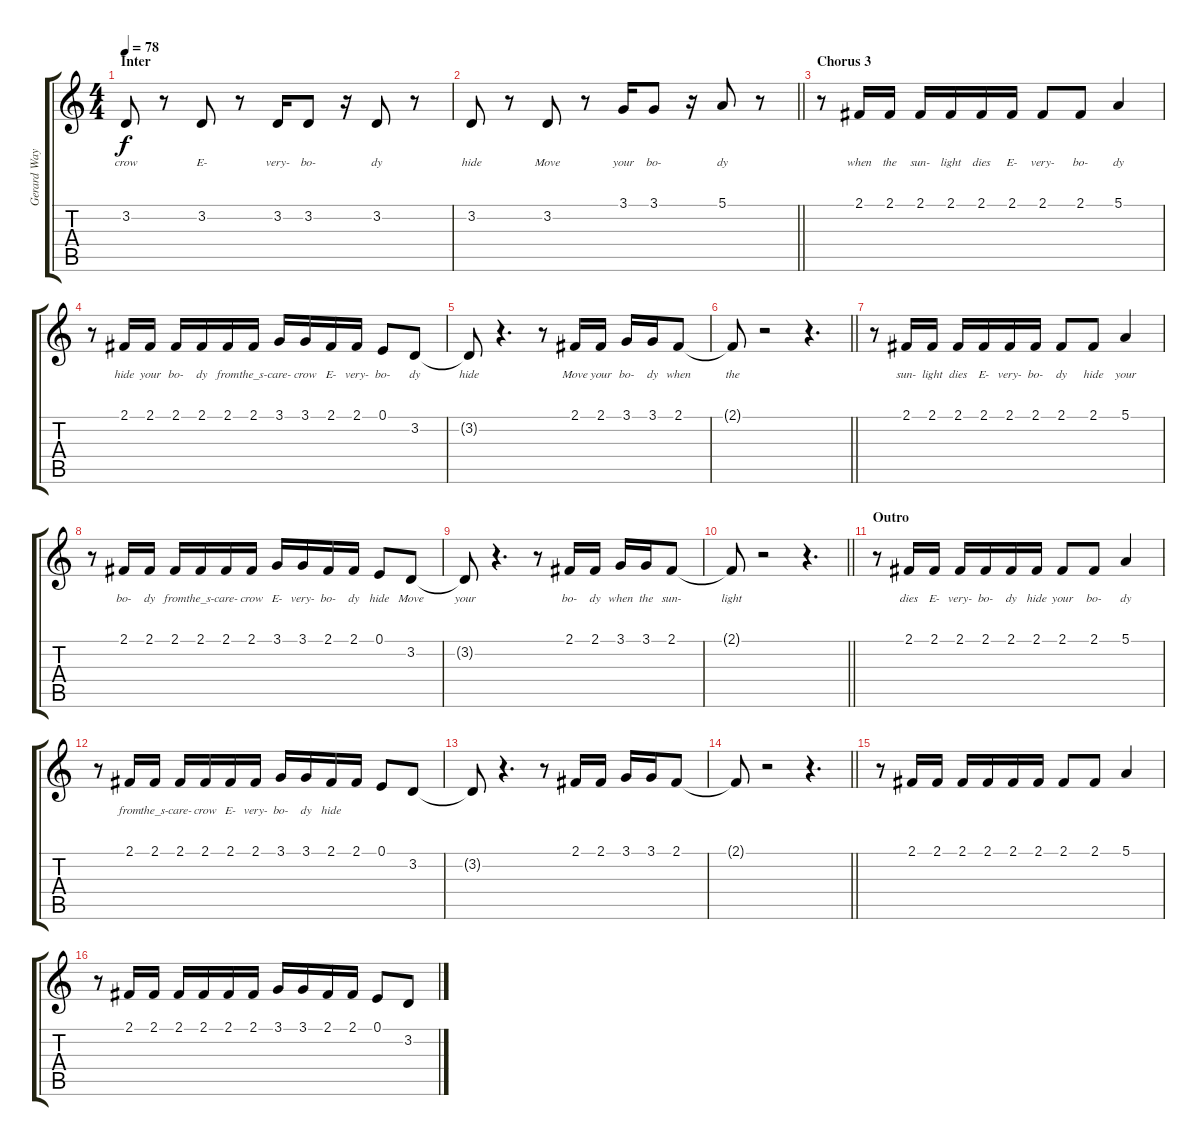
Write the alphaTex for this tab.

\track ("Gerard Way [Vocals]" "Gerard Way") {instrument clarinet}
\staff {score tabs}
\tuning (E4 B3 G3 D3 A2 E2) {hide}
\ts (4 4)
\section ("" "Inter")
\tempo 78
\clef g2
\ks c
3.2.8{lyrics (0 "crow") lyrics (1 "") lyrics (2 "") lyrics (3 "") lyrics (4 "") dy f volume 9 instrument accordion} r.8 3.2.8{lyrics (0 "E-") lyrics (1 "") lyrics (2 "") lyrics (3 "") lyrics (4 "")} r.8 3.2.16{lyrics (0 "very-") lyrics (1 "") lyrics (2 "") lyrics (3 "") lyrics (4 "")} 3.2.8{lyrics (0 "bo-") lyrics (1 "") lyrics (2 "") lyrics (3 "") lyrics (4 "")} r.16 3.2.8{lyrics (0 "dy") lyrics (1 "") lyrics (2 "") lyrics (3 "") lyrics (4 "")} r.8 |
\barLineRight lightlight
3.2.8{lyrics (0 "hide") lyrics (1 "") lyrics (2 "") lyrics (3 "") lyrics (4 "")} r.8 3.2.8{lyrics (0 "Move") lyrics (1 "") lyrics (2 "") lyrics (3 "") lyrics (4 "")} r.8 3.1.16{lyrics (0 "your") lyrics (1 "") lyrics (2 "") lyrics (3 "") lyrics (4 "")} 3.1.8{lyrics (0 "bo-") lyrics (1 "") lyrics (2 "") lyrics (3 "") lyrics (4 "")} r.16 5.1.8{lyrics (0 "dy") lyrics (1 "") lyrics (2 "") lyrics (3 "") lyrics (4 "")} r.8 |
\section ("" "Chorus 3")
r.8 2.1.16{lyrics (0 "when") lyrics (1 "") lyrics (2 "") lyrics (3 "") lyrics (4 "") volume 15 instrument clarinet} 2.1.16{lyrics (0 "the") lyrics (1 "") lyrics (2 "") lyrics (3 "") lyrics (4 "")} 2.1.16{lyrics (0 "sun-") lyrics (1 "") lyrics (2 "") lyrics (3 "") lyrics (4 "")} 2.1.16{lyrics (0 "light") lyrics (1 "") lyrics (2 "") lyrics (3 "") lyrics (4 "")} 2.1.16{lyrics (0 "dies") lyrics (1 "") lyrics (2 "") lyrics (3 "") lyrics (4 "")} 2.1.16{lyrics (0 "E-") lyrics (1 "") lyrics (2 "") lyrics (3 "") lyrics (4 "")} 2.1.8{lyrics (0 "very-") lyrics (1 "") lyrics (2 "") lyrics (3 "") lyrics (4 "")} 2.1.8{lyrics (0 "bo-") lyrics (1 "") lyrics (2 "") lyrics (3 "") lyrics (4 "")} 5.1.4{lyrics (0 "dy") lyrics (1 "") lyrics (2 "") lyrics (3 "") lyrics (4 "")} |
r.8 2.1.16{lyrics (0 "hide") lyrics (1 "") lyrics (2 "") lyrics (3 "") lyrics (4 "")} 2.1.16{lyrics (0 "your") lyrics (1 "") lyrics (2 "") lyrics (3 "") lyrics (4 "")} 2.1.16{lyrics (0 "bo-") lyrics (1 "") lyrics (2 "") lyrics (3 "") lyrics (4 "")} 2.1.16{lyrics (0 "dy") lyrics (1 "") lyrics (2 "") lyrics (3 "") lyrics (4 "")} 2.1.16{lyrics (0 "from") lyrics (1 "") lyrics (2 "") lyrics (3 "") lyrics (4 "")} 2.1.16{lyrics (0 "the_s-") lyrics (1 "") lyrics (2 "") lyrics (3 "") lyrics (4 "")} 3.1.16{lyrics (0 "care-") lyrics (1 "") lyrics (2 "") lyrics (3 "") lyrics (4 "")} 3.1.16{lyrics (0 "crow") lyrics (1 "") lyrics (2 "") lyrics (3 "") lyrics (4 "")} 2.1.16{lyrics (0 "E-") lyrics (1 "") lyrics (2 "") lyrics (3 "") lyrics (4 "")} 2.1.16{lyrics (0 "very-") lyrics (1 "") lyrics (2 "") lyrics (3 "") lyrics (4 "")} 0.1.8{lyrics (0 "bo-") lyrics (1 "") lyrics (2 "") lyrics (3 "") lyrics (4 "")} 3.2.8{lyrics (0 "dy") lyrics (1 "") lyrics (2 "") lyrics (3 "") lyrics (4 "")} |
3.2{t}.8{lyrics (0 "hide") lyrics (1 "") lyrics (2 "") lyrics (3 "") lyrics (4 "")} r.4{d} r.8 2.1.16{lyrics (0 "Move") lyrics (1 "") lyrics (2 "") lyrics (3 "") lyrics (4 "")} 2.1.16{lyrics (0 "your") lyrics (1 "") lyrics (2 "") lyrics (3 "") lyrics (4 "")} 3.1.16{lyrics (0 "bo-") lyrics (1 "") lyrics (2 "") lyrics (3 "") lyrics (4 "")} 3.1.16{lyrics (0 "dy") lyrics (1 "") lyrics (2 "") lyrics (3 "") lyrics (4 "")} 2.1.8{lyrics (0 "when") lyrics (1 "") lyrics (2 "") lyrics (3 "") lyrics (4 "")} |
\barLineRight lightlight
2.1{t}.8{lyrics (0 "the") lyrics (1 "") lyrics (2 "") lyrics (3 "") lyrics (4 "")} r.2 r.4{d} |
r.8 2.1.16{lyrics (0 "sun-") lyrics (1 "") lyrics (2 "") lyrics (3 "") lyrics (4 "")} 2.1.16{lyrics (0 "light") lyrics (1 "") lyrics (2 "") lyrics (3 "") lyrics (4 "")} 2.1.16{lyrics (0 "dies") lyrics (1 "") lyrics (2 "") lyrics (3 "") lyrics (4 "")} 2.1.16{lyrics (0 "E-") lyrics (1 "") lyrics (2 "") lyrics (3 "") lyrics (4 "")} 2.1.16{lyrics (0 "very-") lyrics (1 "") lyrics (2 "") lyrics (3 "") lyrics (4 "")} 2.1.16{lyrics (0 "bo-") lyrics (1 "") lyrics (2 "") lyrics (3 "") lyrics (4 "")} 2.1.8{lyrics (0 "dy") lyrics (1 "") lyrics (2 "") lyrics (3 "") lyrics (4 "")} 2.1.8{lyrics (0 "hide") lyrics (1 "") lyrics (2 "") lyrics (3 "") lyrics (4 "")} 5.1.4{lyrics (0 "your") lyrics (1 "") lyrics (2 "") lyrics (3 "") lyrics (4 "")} |
r.8 2.1.16{lyrics (0 "bo-") lyrics (1 "") lyrics (2 "") lyrics (3 "") lyrics (4 "")} 2.1.16{lyrics (0 "dy") lyrics (1 "") lyrics (2 "") lyrics (3 "") lyrics (4 "")} 2.1.16{lyrics (0 "from") lyrics (1 "") lyrics (2 "") lyrics (3 "") lyrics (4 "")} 2.1.16{lyrics (0 "the_s-") lyrics (1 "") lyrics (2 "") lyrics (3 "") lyrics (4 "")} 2.1.16{lyrics (0 "care-") lyrics (1 "") lyrics (2 "") lyrics (3 "") lyrics (4 "")} 2.1.16{lyrics (0 "crow") lyrics (1 "") lyrics (2 "") lyrics (3 "") lyrics (4 "")} 3.1.16{lyrics (0 "E-") lyrics (1 "") lyrics (2 "") lyrics (3 "") lyrics (4 "")} 3.1.16{lyrics (0 "very-") lyrics (1 "") lyrics (2 "") lyrics (3 "") lyrics (4 "")} 2.1.16{lyrics (0 "bo-") lyrics (1 "") lyrics (2 "") lyrics (3 "") lyrics (4 "")} 2.1.16{lyrics (0 "dy") lyrics (1 "") lyrics (2 "") lyrics (3 "") lyrics (4 "")} 0.1.8{lyrics (0 "hide") lyrics (1 "") lyrics (2 "") lyrics (3 "") lyrics (4 "")} 3.2.8{lyrics (0 "Move") lyrics (1 "") lyrics (2 "") lyrics (3 "") lyrics (4 "")} |
3.2{t}.8{lyrics (0 "your") lyrics (1 "") lyrics (2 "") lyrics (3 "") lyrics (4 "")} r.4{d} r.8 2.1.16{lyrics (0 "bo-") lyrics (1 "") lyrics (2 "") lyrics (3 "") lyrics (4 "")} 2.1.16{lyrics (0 "dy") lyrics (1 "") lyrics (2 "") lyrics (3 "") lyrics (4 "")} 3.1.16{lyrics (0 "when") lyrics (1 "") lyrics (2 "") lyrics (3 "") lyrics (4 "")} 3.1.16{lyrics (0 "the") lyrics (1 "") lyrics (2 "") lyrics (3 "") lyrics (4 "")} 2.1.8{lyrics (0 "sun-") lyrics (1 "") lyrics (2 "") lyrics (3 "") lyrics (4 "")} |
\barLineRight lightlight
2.1{t}.8{lyrics (0 "light") lyrics (1 "") lyrics (2 "") lyrics (3 "") lyrics (4 "")} r.2 r.4{d} |
\section ("" "Outro")
r.8 2.1.16{lyrics (0 "dies") lyrics (1 "") lyrics (2 "") lyrics (3 "") lyrics (4 "") volume 15 instrument clarinet} 2.1.16{lyrics (0 "E-") lyrics (1 "") lyrics (2 "") lyrics (3 "") lyrics (4 "")} 2.1.16{lyrics (0 "very-") lyrics (1 "") lyrics (2 "") lyrics (3 "") lyrics (4 "")} 2.1.16{lyrics (0 "bo-") lyrics (1 "") lyrics (2 "") lyrics (3 "") lyrics (4 "")} 2.1.16{lyrics (0 "dy") lyrics (1 "") lyrics (2 "") lyrics (3 "") lyrics (4 "")} 2.1.16{lyrics (0 "hide") lyrics (1 "") lyrics (2 "") lyrics (3 "") lyrics (4 "")} 2.1.8{lyrics (0 "your") lyrics (1 "") lyrics (2 "") lyrics (3 "") lyrics (4 "")} 2.1.8{lyrics (0 "bo-") lyrics (1 "") lyrics (2 "") lyrics (3 "") lyrics (4 "")} 5.1.4{lyrics (0 "dy") lyrics (1 "") lyrics (2 "") lyrics (3 "") lyrics (4 "")} |
r.8 2.1.16{lyrics (0 "from") lyrics (1 "") lyrics (2 "") lyrics (3 "") lyrics (4 "")} 2.1.16{lyrics (0 "the_s-") lyrics (1 "") lyrics (2 "") lyrics (3 "") lyrics (4 "")} 2.1.16{lyrics (0 "care-") lyrics (1 "") lyrics (2 "") lyrics (3 "") lyrics (4 "")} 2.1.16{lyrics (0 "crow") lyrics (1 "") lyrics (2 "") lyrics (3 "") lyrics (4 "")} 2.1.16{lyrics (0 "E-") lyrics (1 "") lyrics (2 "") lyrics (3 "") lyrics (4 "")} 2.1.16{lyrics (0 "very-") lyrics (1 "") lyrics (2 "") lyrics (3 "") lyrics (4 "")} 3.1.16{lyrics (0 "bo-") lyrics (1 "") lyrics (2 "") lyrics (3 "") lyrics (4 "")} 3.1.16{lyrics (0 "dy") lyrics (1 "") lyrics (2 "") lyrics (3 "") lyrics (4 "")} 2.1.16{lyrics (0 "hide") lyrics (1 "") lyrics (2 "") lyrics (3 "") lyrics (4 "")} 2.1.16 0.1.8 3.2.8 |
3.2{t}.8 r.4{d} r.8 2.1.16 2.1.16 3.1.16 3.1.16 2.1.8 |
\barLineRight lightlight
2.1{t}.8 r.2 r.4{d} |
r.8 2.1.16 2.1.16 2.1.16 2.1.16 2.1.16 2.1.16 2.1.8 2.1.8 5.1.4 |
r.8 2.1.16 2.1.16 2.1.16 2.1.16 2.1.16 2.1.16 3.1.16 3.1.16 2.1.16 2.1.16 0.1.8 3.2.8
